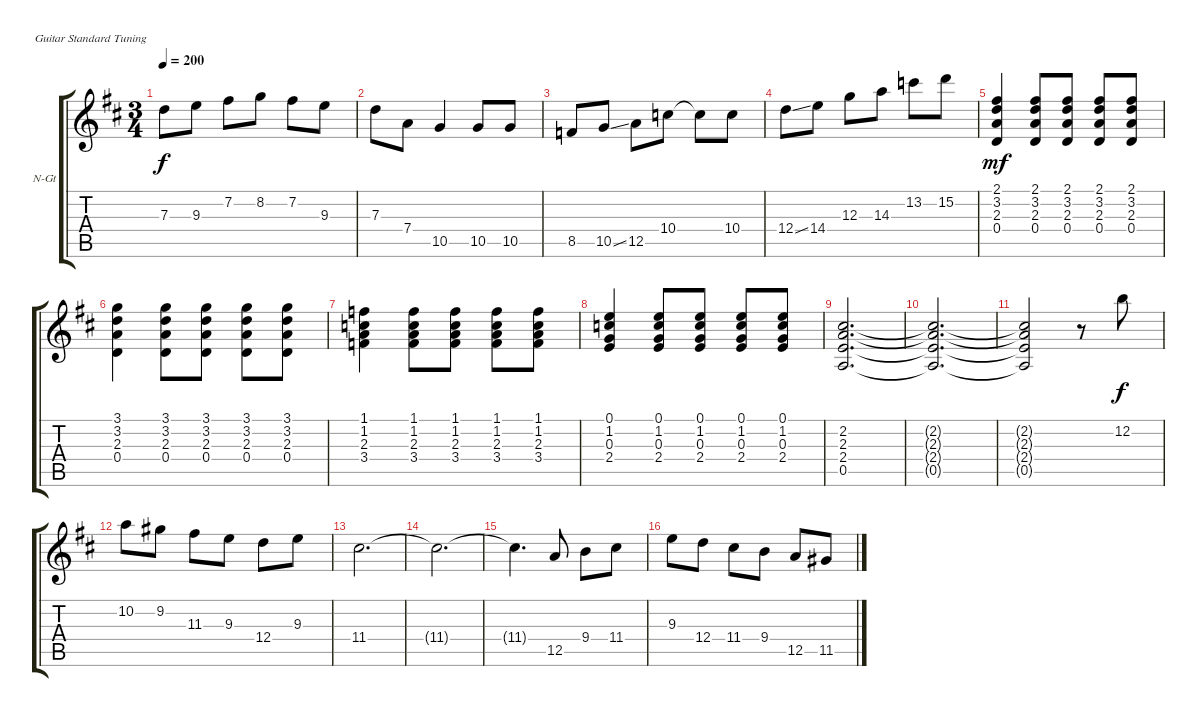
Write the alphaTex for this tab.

\defaultSystemsLayout 4
\bracketExtendMode groupsimilarinstruments
\firstSystemTrackNameOrientation horizontal
\otherSystemsTrackNameOrientation horizontal
\track ("Nylon Guitar" "N-Gt") {instrument acousticguitarnylon}
\staff {score tabs}
\tuning (E4 B3 G3 D3 A2 E2)
\ts (3 4)
\tempo 200
\clef g2
\ks d
7.3.8{dy f} 9.3.8 7.2.8 8.2.8 7.2.8 9.3.8 |
7.3.8 7.4.8 10.5.4 10.5.8 10.5.8 |
8.5.8 10.5{ss}.8 12.5.8 10.4.8 10.4{t}.8 10.4.8 |
12.4{ss}.8 14.4.8 12.3.8 14.3.8 13.2.8 15.2.8 |
(0.4 2.3 3.2 2.1).4{dy mf} (2.1 3.2 2.3 0.4).8 (2.1 3.2 2.3 0.4).8 (2.1 3.2 2.3 0.4).8 (2.1 3.2 2.3 0.4).8 |
(0.4 2.3 3.2 3.1).4 (3.1 3.2 2.3 0.4).8 (3.1 3.2 2.3 0.4).8 (3.1 3.2 2.3 0.4).8 (3.1 3.2 2.3 0.4).8 |
(3.4 2.3 1.2 1.1).4 (1.1 1.2 2.3 3.4).8 (1.1 1.2 2.3 3.4).8 (1.1 1.2 2.3 3.4).8 (1.1 1.2 2.3 3.4).8 |
(2.4 0.3 1.2 0.1).4 (0.1 1.2 0.3 2.4).8 (0.1 1.2 0.3 2.4).8 (0.1 1.2 0.3 2.4).8 (0.1 1.2 0.3 2.4).8 |
(0.5 2.4 2.3 2.2).2{d} |
(2.2{t} 2.3{t} 2.4{t} 0.5{t}).2{d} |
(0.5{t} 2.4{t} 2.3{t} 2.2{t}).2 r.8 12.2.8{dy f} |
10.2.8 9.2.8 11.3.8 9.3.8 12.4.8 9.3.8 |
11.4.2{d} |
11.4{t}.2{d} |
11.4{t}.4{d} 12.5.8 9.4.8 11.4.8 |
9.3.8 12.4.8 11.4.8 9.4.8 12.5.8 11.5.8
